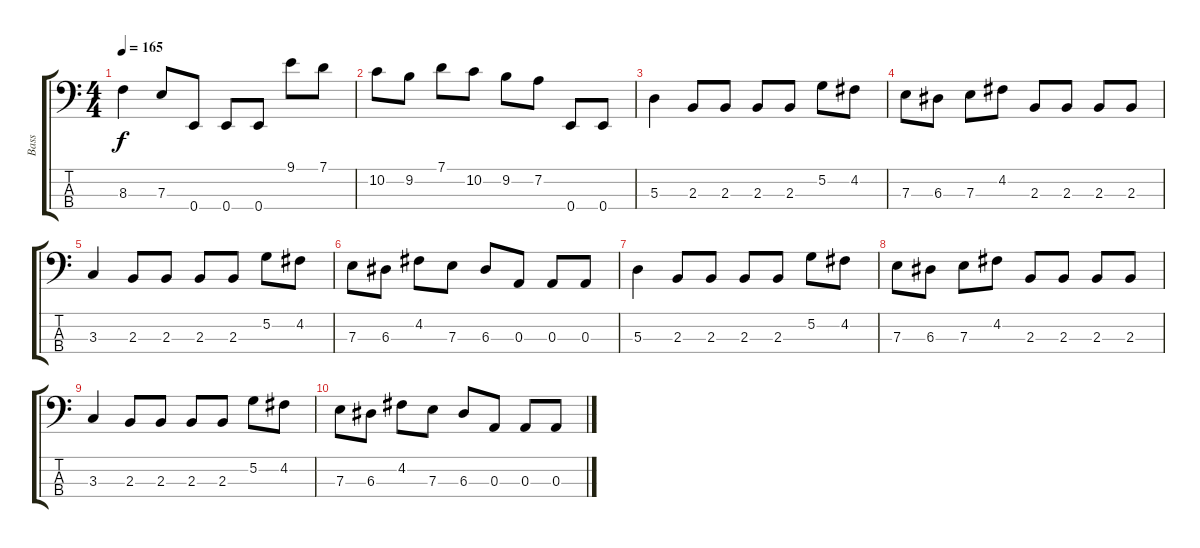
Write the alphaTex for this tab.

\track ("Bass" "Bass") {instrument electricbasspick}
\staff {score tabs}
\tuning (G2 D2 A1 E1) {hide}
\ts (4 4)
\tempo 165
\clef f4
\ks c
8.3.4{dy f} 7.3.8 0.4.8 0.4.8 0.4.8 9.1.8 7.1.8 |
10.2.8 9.2.8 7.1.8 10.2.8 9.2.8 7.2.8 0.4.8 0.4.8 |
5.3.4 2.3.8 2.3.8 2.3.8 2.3.8 5.2.8 4.2.8 |
7.3.8 6.3.8 7.3.8 4.2.8 2.3.8 2.3.8 2.3.8 2.3.8 |
3.3.4 2.3.8 2.3.8 2.3.8 2.3.8 5.2.8 4.2.8 |
7.3.8 6.3.8 4.2.8 7.3.8 6.3.8 0.3.8 0.3.8 0.3.8 |
5.3.4 2.3.8 2.3.8 2.3.8 2.3.8 5.2.8 4.2.8 |
7.3.8 6.3.8 7.3.8 4.2.8 2.3.8 2.3.8 2.3.8 2.3.8 |
3.3.4 2.3.8 2.3.8 2.3.8 2.3.8 5.2.8 4.2.8 |
7.3.8 6.3.8 4.2.8 7.3.8 6.3.8 0.3.8 0.3.8 0.3.8
